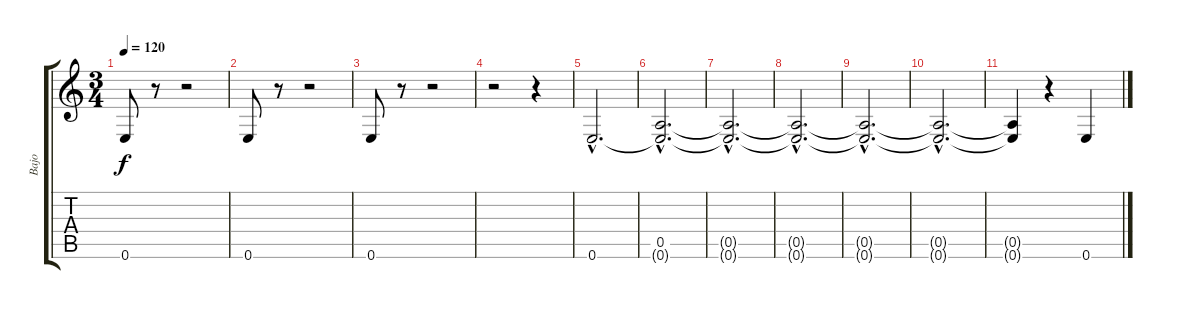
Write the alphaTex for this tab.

\track ("Bajo" "Bajo") {instrument electricbassfinger}
\staff {score tabs}
\tuning (E4 B3 G3 D3 A2 E2) {hide}
\ts (3 4)
\tempo 120
\clef g2
\ks c
0.6.8{dy f} r.8 r.2 |
0.6.8 r.8 r.2 |
0.6.8 r.8 r.2 |
r.2 r.4 |
0.6{hac}.2{d} |
(0.5{hac} 0.6{hac t}).2{d} |
(0.5{hac t} 0.6{hac t}).2{d} |
(0.5{hac t} 0.6{hac t}).2{d} |
(0.5{hac t} 0.6{hac t}).2{d} |
(0.5{hac t} 0.6{hac t}).2{d} |
(0.5{t} 0.6{t}).4 r.4 0.6.4
